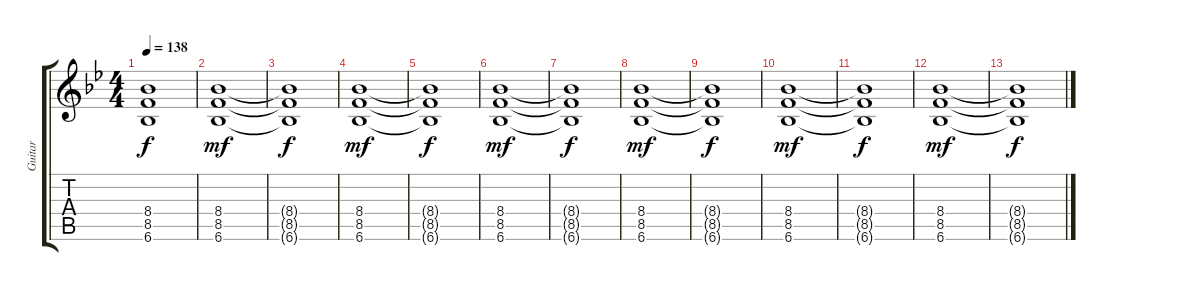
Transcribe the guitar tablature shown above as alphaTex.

\track ("Guitar" "Guitar") {instrument overdrivenguitar}
\staff {score tabs}
\tuning (E4 B3 G3 D3 A2 E2) {hide}
\ts (4 4)
\tempo 138
\clef g2
\ks bb
(8.4{t} 8.5{t} 6.6{t}).1{dy f} |
(8.4 8.5 6.6).1{dy mf} |
(8.4{t} 8.5{t} 6.6{t}).1{dy f} |
(8.4 8.5 6.6).1{dy mf} |
(8.4{t} 8.5{t} 6.6{t}).1{dy f} |
(8.4 8.5 6.6).1{dy mf} |
(8.4{t} 8.5{t} 6.6{t}).1{dy f} |
(8.4 8.5 6.6).1{dy mf} |
(8.4{t} 8.5{t} 6.6{t}).1{dy f volume 13} |
(8.4 8.5 6.6).1{dy mf volume 14} |
(8.4{t} 8.5{t} 6.6{t}).1{dy f volume 9} |
(8.4 8.5 6.6).1{dy mf volume 4} |
(8.4{t} 8.5{t} 6.6{t}).1{dy f volume 2}
